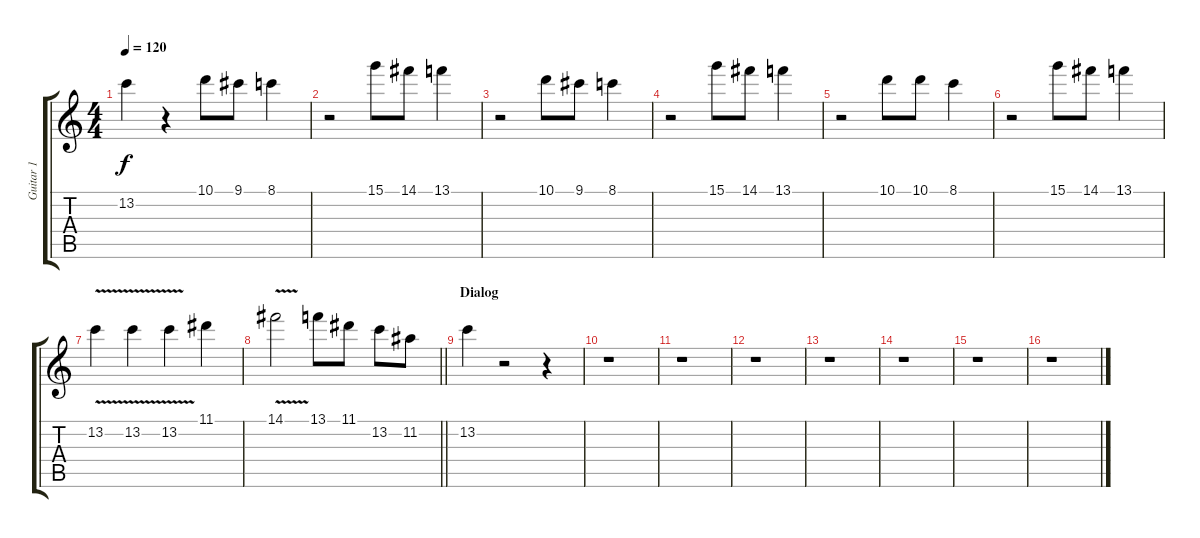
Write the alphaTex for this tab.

\track ("Guitar 1" "Guitar 1") {instrument overdrivenguitar}
\staff {score tabs}
\tuning (E4 B3 G3 D3 A2 E2) {hide}
\ts (4 4)
\tempo 120
\clef g2
\ks c
13.2.4{dy f} r.4 10.1.8 9.1.8 8.1.4 |
r.2 15.1.8 14.1.8 13.1.4 |
r.2 10.1.8 9.1.8 8.1.4 |
r.2 15.1.8 14.1.8 13.1.4 |
r.2 10.1.8 10.1.8 8.1.4 |
r.2 15.1.8 14.1.8 13.1.4 |
13.2{v}.4 13.2{v}.4 13.2{v}.4 11.1.4 |
\barLineRight lightlight
14.1{v}.2 13.1.8 11.1.8 13.2.8 11.2.8 |
\section ("" "Dialog")
13.2.4 r.2 r.4 |
r.1 |
r.1 |
r.1 |
r.1 |
r.1 |
r.1 |
r.1
